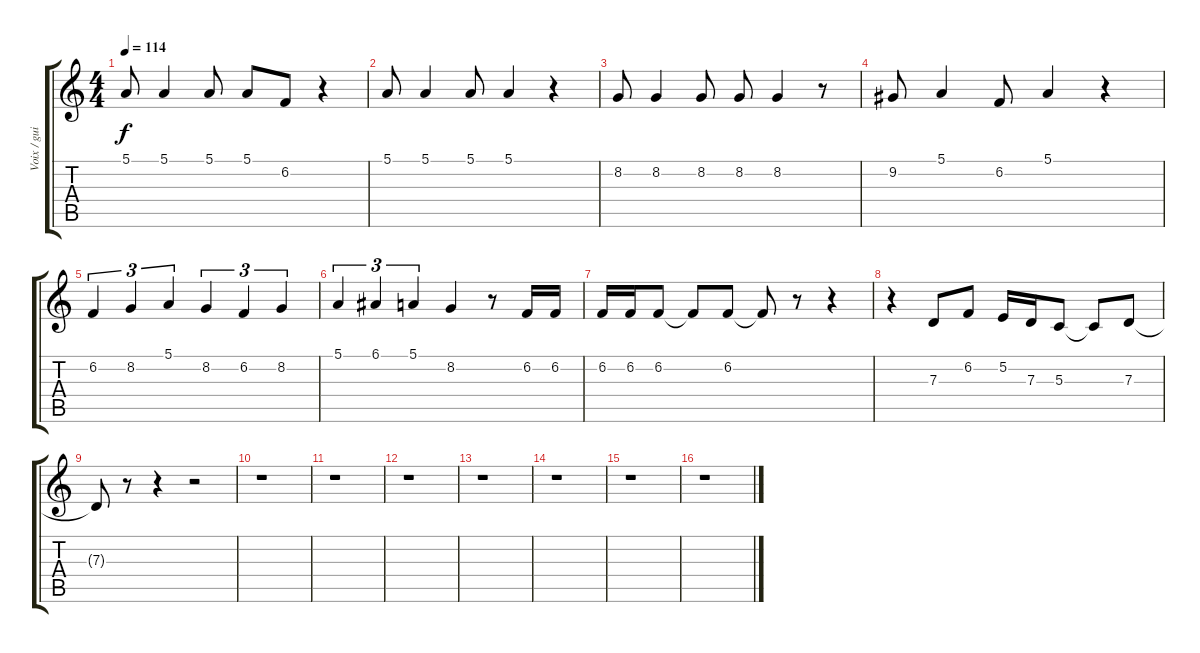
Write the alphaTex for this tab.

\track ("Voix / guitare acoustique fin" "Voix / gui") {instrument accordion}
\staff {score tabs}
\tuning (E4 B3 G3 D3 A2 E2) {hide}
\ts (4 4)
\tempo 114
\clef g2
\ks c
5.1.8{dy f} 5.1.4 5.1.8 5.1.8 6.2.8 r.4 |
5.1.8 5.1.4 5.1.8 5.1.4 r.4 |
8.2.8 8.2.4 8.2.8 8.2.8 8.2.4 r.8 |
9.2.8 5.1.4 6.2.8 5.1.4 r.4 |
6.2.4{tu (3 2)} 8.2.4{tu (3 2)} 5.1.4{tu (3 2)} 8.2.4{tu (3 2)} 6.2.4{tu (3 2)} 8.2.4{tu (3 2)} |
5.1.4{tu (3 2)} 6.1.4{tu (3 2)} 5.1.4{tu (3 2)} 8.2.4 r.8 6.2.16 6.2.16 |
6.2.16 6.2.16 6.2.8 6.2{t}.8 6.2.8 6.2{t}.8 r.8 r.4 |
r.4 7.3.8 6.2.8 5.2.16 7.3.16 5.3.8 5.3{t}.8 7.3.8 |
7.3{t}.8 r.8 r.4 r.2 |
r.1 |
r.1 |
r.1 |
r.1 |
r.1 |
r.1 |
r.1
